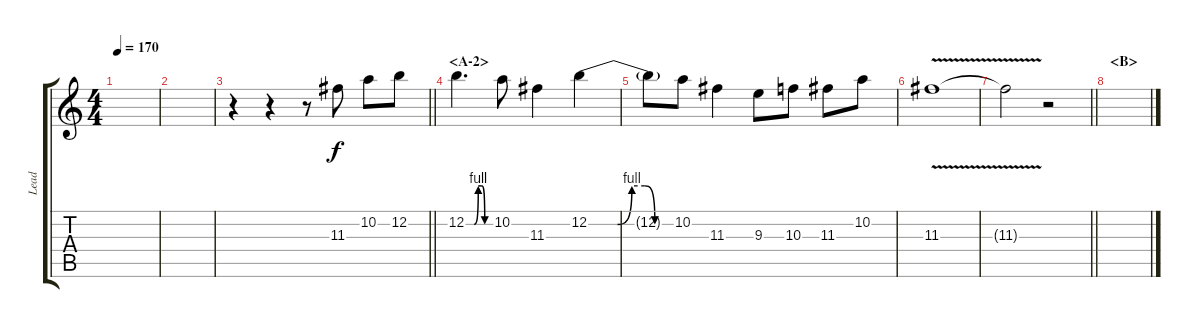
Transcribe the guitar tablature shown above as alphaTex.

\track ("Lead" "Lead") {instrument overdrivenguitar}
\staff {score tabs}
\tuning (E4 B3 G3 D3 A2 E2) {hide}
\ts (4 4)
\tempo 170
\clef g2
\ks c
|
|
\barLineRight lightlight
r.4 r.4 r.8 11.3.8 10.2.8 12.2.8 |
\section ("" "<A-2>")
12.2{be (custom 0 0 10 0 20 0 30 4 39 4 46 0 60 0)}.4{d} 10.2.8 11.3.4 12.2{be (custom 0 0 10 0 20 0 30 4 39 4 46 0 60 0)}.4 |
12.2{t}.8 10.2.8 11.3.4 9.3.8 10.3.8 11.3.8 10.2.8 |
11.3{v}.1 |
\barLineRight lightlight
11.3{t}.2 r.2 |
\section ("" "<B>")
